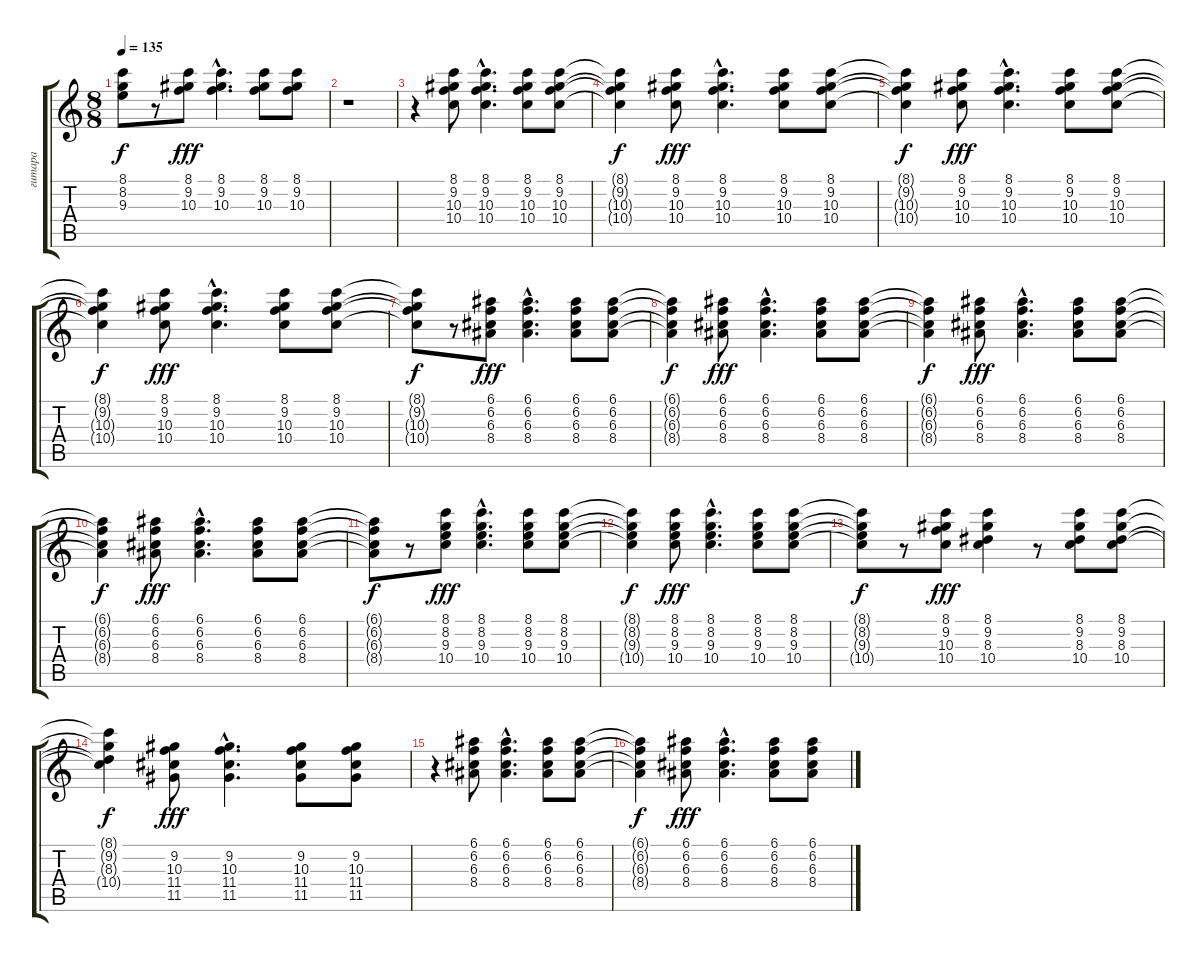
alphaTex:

\track ("гитара" "гитара") {instrument acousticguitarsteel}
\staff {score tabs}
\tuning (E4 B3 G3 D3 A2 E2) {hide}
\ts (8 8)
\tempo 135
\clef g2
\ks c
(8.1{t} 8.2{t} 9.3{t}).8{dy f} r.8 (8.1 9.2 10.3).8{dy fff} (8.1{hac} 9.2{hac} 10.3{hac}).4{d} (8.1 9.2 10.3).8 (8.1 9.2 10.3).8 |
r.1 |
r.4 (8.1 9.2 10.3 10.4).8 (8.1{hac} 9.2{hac} 10.3{hac} 10.4{hac}).4{d} (8.1 9.2 10.3 10.4).8 (8.1 9.2 10.3 10.4).8 |
(8.1{t} 9.2{t} 10.3{t} 10.4{t}).4{dy f} (8.1 9.2 10.3 10.4).8{dy fff} (8.1{hac} 9.2{hac} 10.3{hac} 10.4{hac}).4{d} (8.1 9.2 10.3 10.4).8 (8.1 9.2 10.3 10.4).8 |
(8.1{t} 9.2{t} 10.3{t} 10.4{t}).4{dy f} (8.1 9.2 10.3 10.4).8{dy fff} (8.1{hac} 9.2{hac} 10.3{hac} 10.4{hac}).4{d} (8.1 9.2 10.3 10.4).8 (8.1 9.2 10.3 10.4).8 |
(8.1{t} 9.2{t} 10.3{t} 10.4{t}).4{dy f} (8.1 9.2 10.3 10.4).8{dy fff} (8.1{hac} 9.2{hac} 10.3{hac} 10.4{hac}).4{d} (8.1 9.2 10.3 10.4).8 (8.1 9.2 10.3 10.4).8 |
(8.1{t} 9.2{t} 10.3{t} 10.4{t}).8{dy f} r.8 (6.1 6.2 6.3 8.4).8{dy fff} (6.1{hac} 6.2{hac} 6.3{hac} 8.4{hac}).4{d} (6.1 6.2 6.3 8.4).8 (6.1 6.2 6.3 8.4).8 |
(6.1{t} 6.2{t} 6.3{t} 8.4{t}).4{dy f} (6.1 6.2 6.3 8.4).8{dy fff} (6.1{hac} 6.2{hac} 6.3{hac} 8.4{hac}).4{d} (6.1 6.2 6.3 8.4).8 (6.1 6.2 6.3 8.4).8 |
(6.1{t} 6.2{t} 6.3{t} 8.4{t}).4{dy f} (6.1 6.2 6.3 8.4).8{dy fff} (6.1{hac} 6.2{hac} 6.3{hac} 8.4{hac}).4{d} (6.1 6.2 6.3 8.4).8 (6.1 6.2 6.3 8.4).8 |
(6.1{t} 6.2{t} 6.3{t} 8.4{t}).4{dy f} (6.1 6.2 6.3 8.4).8{dy fff} (6.1{hac} 6.2{hac} 6.3{hac} 8.4{hac}).4{d} (6.1 6.2 6.3 8.4).8 (6.1 6.2 6.3 8.4).8 |
(6.1{t} 6.2{t} 6.3{t} 8.4{t}).8{dy f} r.8 (8.1 8.2 9.3 10.4).8{dy fff} (8.1{hac} 8.2{hac} 9.3{hac} 10.4{hac}).4{d} (8.1 8.2 9.3 10.4).8 (8.1 8.2 9.3 10.4).8 |
(8.1{t} 8.2{t} 9.3{t} 10.4{t}).4{dy f} (8.1 8.2 9.3 10.4).8{dy fff} (8.1{hac} 8.2{hac} 9.3{hac} 10.4{hac}).4{d} (8.1 8.2 9.3 10.4).8 (8.1 8.2 9.3 10.4).8 |
(8.1{t} 8.2{t} 9.3{t} 10.4{t}).8{dy f} r.8 (8.1 9.2 10.3 10.4).8{dy fff} (8.1 9.2 8.3 10.4).4 r.8 (8.1 9.2 8.3 10.4).8 (8.1 9.2 8.3 10.4).8 |
(8.1{t} 9.2{t} 8.3{t} 10.4{t}).4{dy f} (9.2 10.3 11.4 11.5).8{dy fff} (9.2{hac} 10.3{hac} 11.4{hac} 11.5{hac}).4{d} (9.2 10.3 11.4 11.5).8 (9.2 10.3 11.4 11.5).8 |
r.4 (6.1 6.2 6.3 8.4).8 (6.1{hac} 6.2{hac} 6.3{hac} 8.4{hac}).4{d} (6.1 6.2 6.3 8.4).8 (6.1 6.2 6.3 8.4).8 |
(6.1{t} 6.2{t} 6.3{t} 8.4{t}).4{dy f} (6.1 6.2 6.3 8.4).8{dy fff} (6.1{hac} 6.2{hac} 6.3{hac} 8.4{hac}).4{d} (6.1 6.2 6.3 8.4).8 (6.1 6.2 6.3 8.4).8
